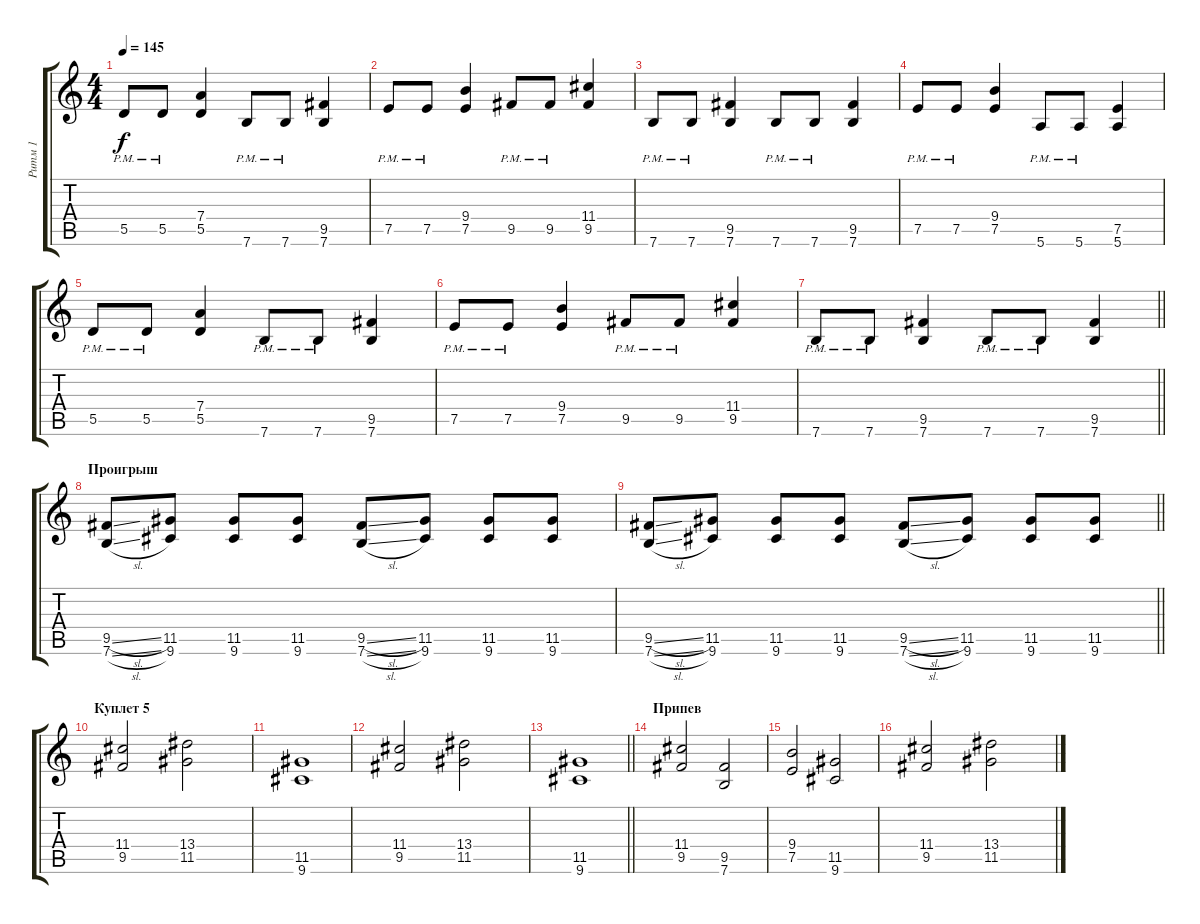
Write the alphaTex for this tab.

\track ("Ритм 1" "Ритм 1") {instrument distortionguitar}
\staff {score tabs}
\tuning (E4 B3 G3 D3 A2 E2) {hide}
\ts (4 4)
\tempo 145
\clef g2
\ks c
5.5{pm}.8{dy f} 5.5{pm}.8 (7.4 5.5).4 7.6{pm}.8 7.6{pm}.8 (9.5 7.6).4 |
7.5{pm}.8 7.5{pm}.8 (9.4 7.5).4 9.5{pm}.8 9.5{pm}.8 (11.4 9.5).4 |
7.6{pm}.8 7.6{pm}.8 (9.5 7.6).4 7.6{pm}.8 7.6{pm}.8 (9.5 7.6).4 |
7.5{pm}.8 7.5{pm}.8 (9.4 7.5).4 5.6{pm}.8 5.6{pm}.8 (7.5 5.6).4 |
5.5{pm}.8 5.5{pm}.8 (7.4 5.5).4 7.6{pm}.8 7.6{pm}.8 (9.5 7.6).4 |
7.5{pm}.8 7.5{pm}.8 (9.4 7.5).4 9.5{pm}.8 9.5{pm}.8 (11.4 9.5).4 |
\barLineRight lightlight
7.6{pm}.8 7.6{pm}.8 (9.5 7.6).4 7.6{pm}.8 7.6{pm}.8 (9.5 7.6).4 |
\section ("" "Проигрыш")
(9.5{sl} 7.6{sl}).8 (11.5 9.6).8 (11.5 9.6).8 (11.5 9.6).8 (9.5{sl} 7.6{sl}).8 (11.5 9.6).8 (11.5 9.6).8 (11.5 9.6).8 |
\barLineRight lightlight
(9.5{sl} 7.6{sl}).8 (11.5 9.6).8 (11.5 9.6).8 (11.5 9.6).8 (9.5{sl} 7.6{sl}).8 (11.5 9.6).8 (11.5 9.6).8 (11.5 9.6).8 |
\section ("" "Куплет 5")
(11.4 9.5).2 (13.4 11.5).2 |
(11.5 9.6).1 |
(11.4 9.5).2 (13.4 11.5).2 |
\barLineRight lightlight
(11.5 9.6).1 |
\section ("" "Припев")
(11.4 9.5).2 (9.5 7.6).2 |
(9.4 7.5).2 (11.5 9.6).2 |
(11.4 9.5).2 (13.4 11.5).2
